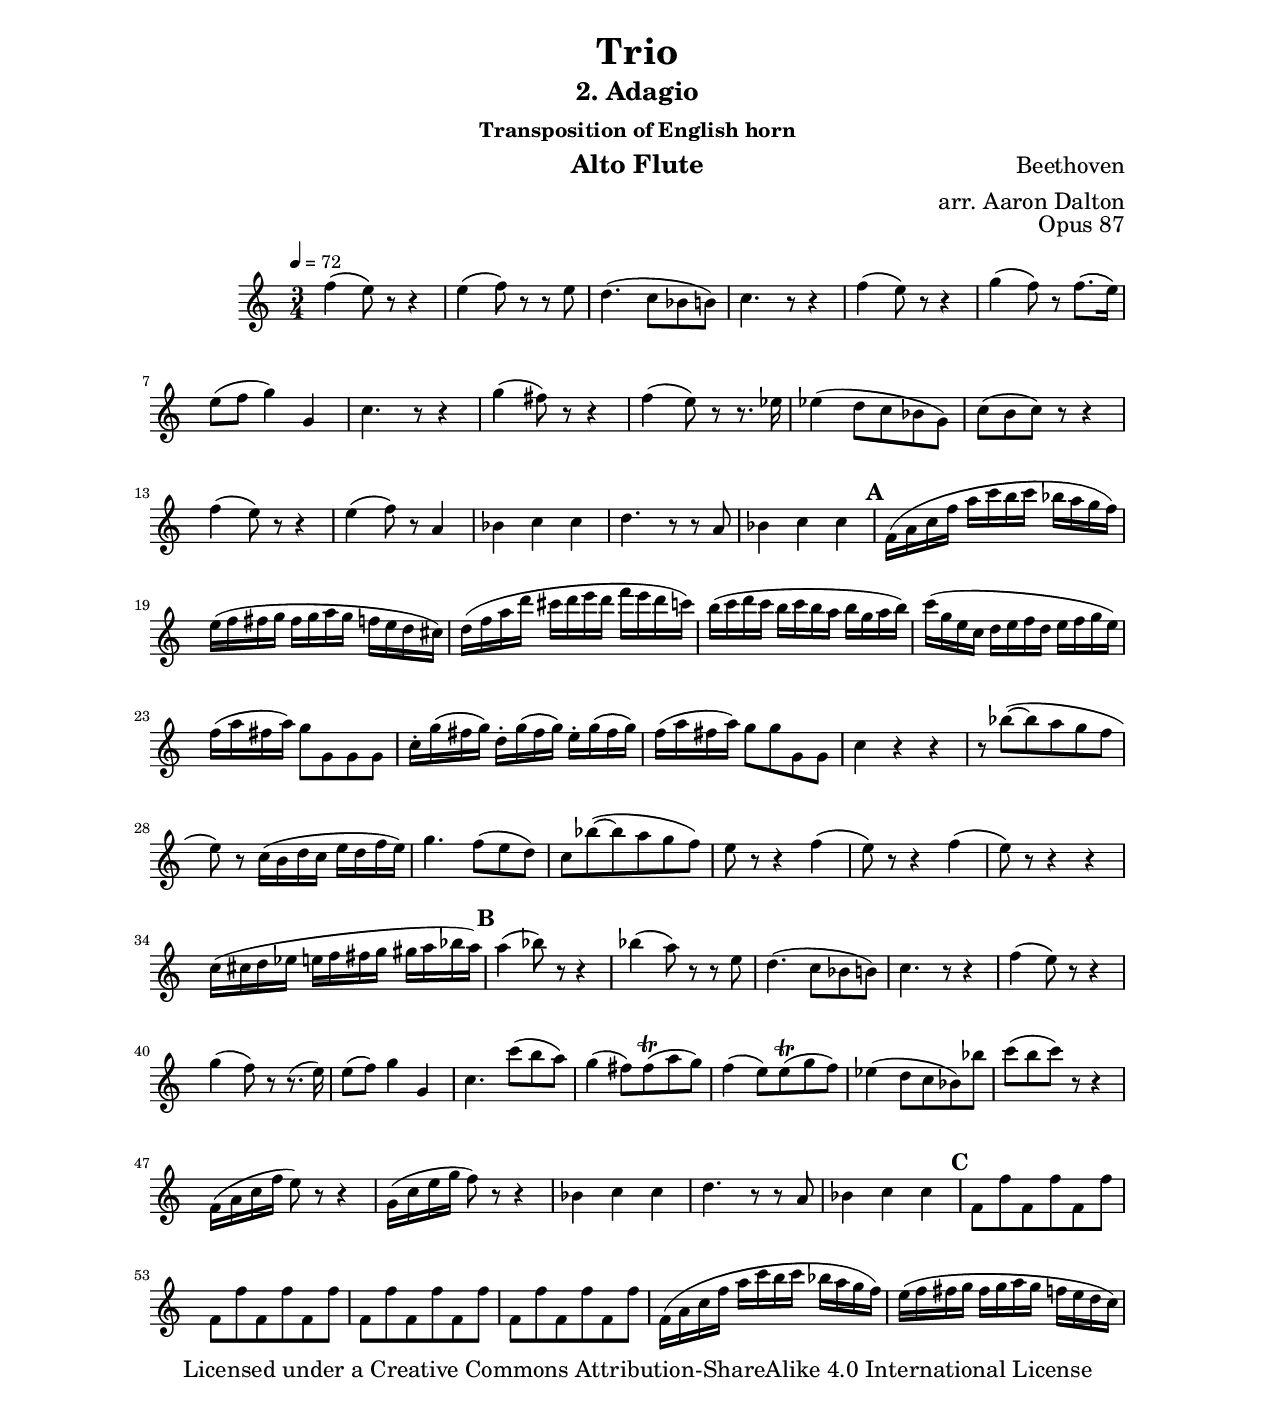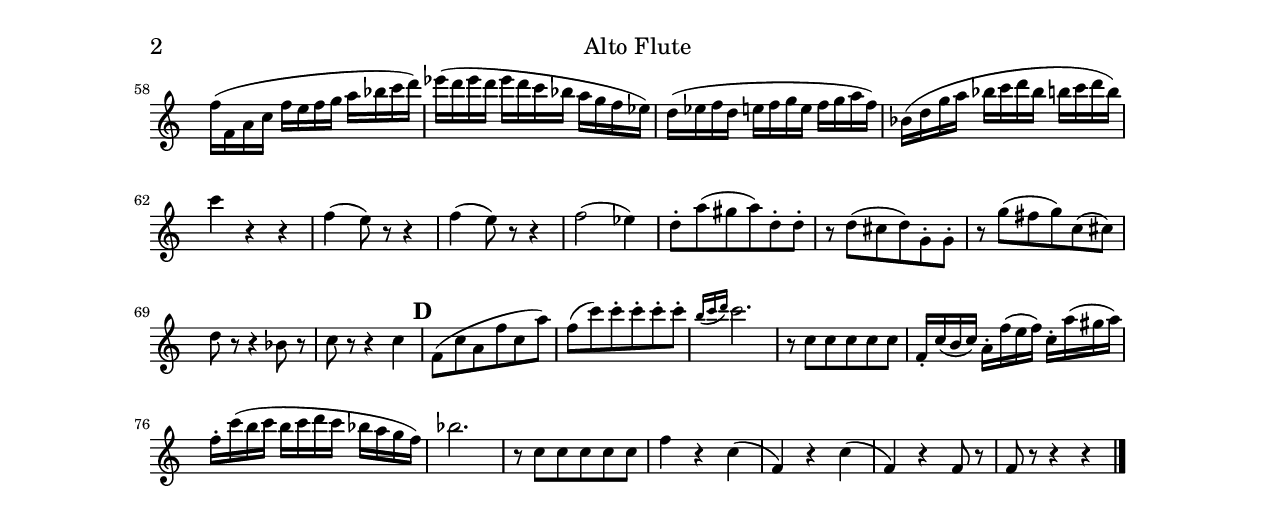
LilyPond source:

\version "2.20.0"

fourNotes = \relative c'' {
    \time 3/4
    \key g \major
    \tempo 4 = 72
    \clef "treble"

    \set Score.markFormatter = #format-mark-box-alphabet

    % Bars 1-7
    c4( b8) r r4 |
    b4( c8) r r b |
    a4.( g8 f fis) |
    g4. r8 r4 |
    c4( b8) r r4 |
    d4( c8) r c8.( b16) |
    b8( c d4) d, |

    % Bars 8-14
    g4. r8 r4 |
    d'4( cis8) r r4 |
    c4( b8) r r8. bes16 |
    bes4( a8 g f d) |
    g( fis g) r8 r4 |
    c4( b8) r r4 |
    b4( c8) r e,4 |

    % Bars 15-19
    f4 g g |
    a4. r8 r e |
    f4 g g | \mark \default
    c,16( e g c e g fis g f e d c) |
    b( c cis d cis d e d c b a gis) |

    % Bars 20-22
    a16( c e a gis a b a c b a g) |
    fis( g a g fis g fis e fis d e fis) |
    g( d b g a b c a b c d b ) |

    % Bars 23-26
    c16( e cis e) d8 d, d d |
    g16-. d'( cis d) a-. d( cis d) b-. d( cis d) |
    c( e cis e) d8 d d, d |
    g4 r r |

    % Bars 27-31
    r8 f'~(f e d c |
    b) r g16( fis a g b a c b) |
    d4. c8( b a) |
    g8 f'~( f e d c) b8 r r4 c( |
    
    % Bars 32-36
    b8) r r4 c4( |
    b8) r r4 r |
    g16( gis a bes b c cis d dis e f e) | \mark \default
    e4( f8) r r4 |
    f4( e8) r r b |

    % Bars 37-42
    a4.( g8 f fis) |
    g4. r8 r4 |
    c4( b8) r8 r4 |
    d4( c8) r r8.( b16) |
    b8( c) d4 d, |
    g4. g'8( fis e) |

    % Bars 43-48
    d4( cis8) cis\trill( e d) |
    c4( b8) b\trill( d c) |
    bes4( a8 g f) f' |
    g( fis g) r r4 |
    c,,16( e g c b8) r r4 |
    d,16( g b d c8) r r4 |

    % Bars 49-54
    f,4 g g |
    a4. r8 r e |
    f4 g g | \mark \default
    c,8 c' c, c' c, c' |
    c, c' c, c' c, c' |
    c, c' c, c' c, c' |

    % Bars 55-57
    c,8 c' c, c' c, c' |
    c,16( e g c e g fis g f e d c) |
    b16( c cis d cis d e d c b a g) |

    % Bars 58-60
    c16( c, e g c b c d e f g a) |
    bes( a bes a bes a g f e d c bes) |
    a( bes c a b c d b c d e c) |

    % Bars 61-66
    f,16( a d e f g a f fis g a fis) |
    g4 r r |
    c,4( b8) r r4 |
    c4( b8) r r4 |
    c2( bes4) |
    a8-. e'( dis e) a,-. a-. |

    % Bars 67-71
    r8 a( gis a) d,-. d-. |
    r8 d'( cis d) g,( gis) |
    a r r4 f8 r |
    g8 r r4 g | \mark \default
    c,8( g' e c' g e') |

    % Bars 72-75
    c8( g') g-. g-. g-. g-. |
    \grace { fis16( g a) } g2. |
    r8 g, g g g g |
    c,16-. g'( fis g) e-. c'( b c) g-. e'( dis e) |

    % Bars 76-END
    c16-. g'( fis g fis g a g f e d c) |
    f2. |
    r8 g, g g g g |
    c4 r g( |
    c,) r g'( |
    c,) r c8 r |
    c r8 r4 r4 \bar "|."
}


\paper {
  #(set-paper-size "letter")
  top-margin = 1\in
  bottom-margin = 1\in
  left-margin = 1\in
  right-margin = 1\in
}

\header {
    instrument = "Alto Flute"
    title = "Trio"
    subtitle = "2. Adagio"
    subsubtitle = "Transposition of English horn"
    opus = "Opus 87"
    composer = "Beethoven"
    arranger = "arr. Aaron Dalton"
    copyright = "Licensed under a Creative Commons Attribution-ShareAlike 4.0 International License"
}

\score
{
    %\new Staff \fourNotes
    \new Staff \transpose c f \fourNotes
    \layout {
        #(layout-set-staff-size 16)
    }
    \midi {
        \tempo 4 = 72
    }
}


